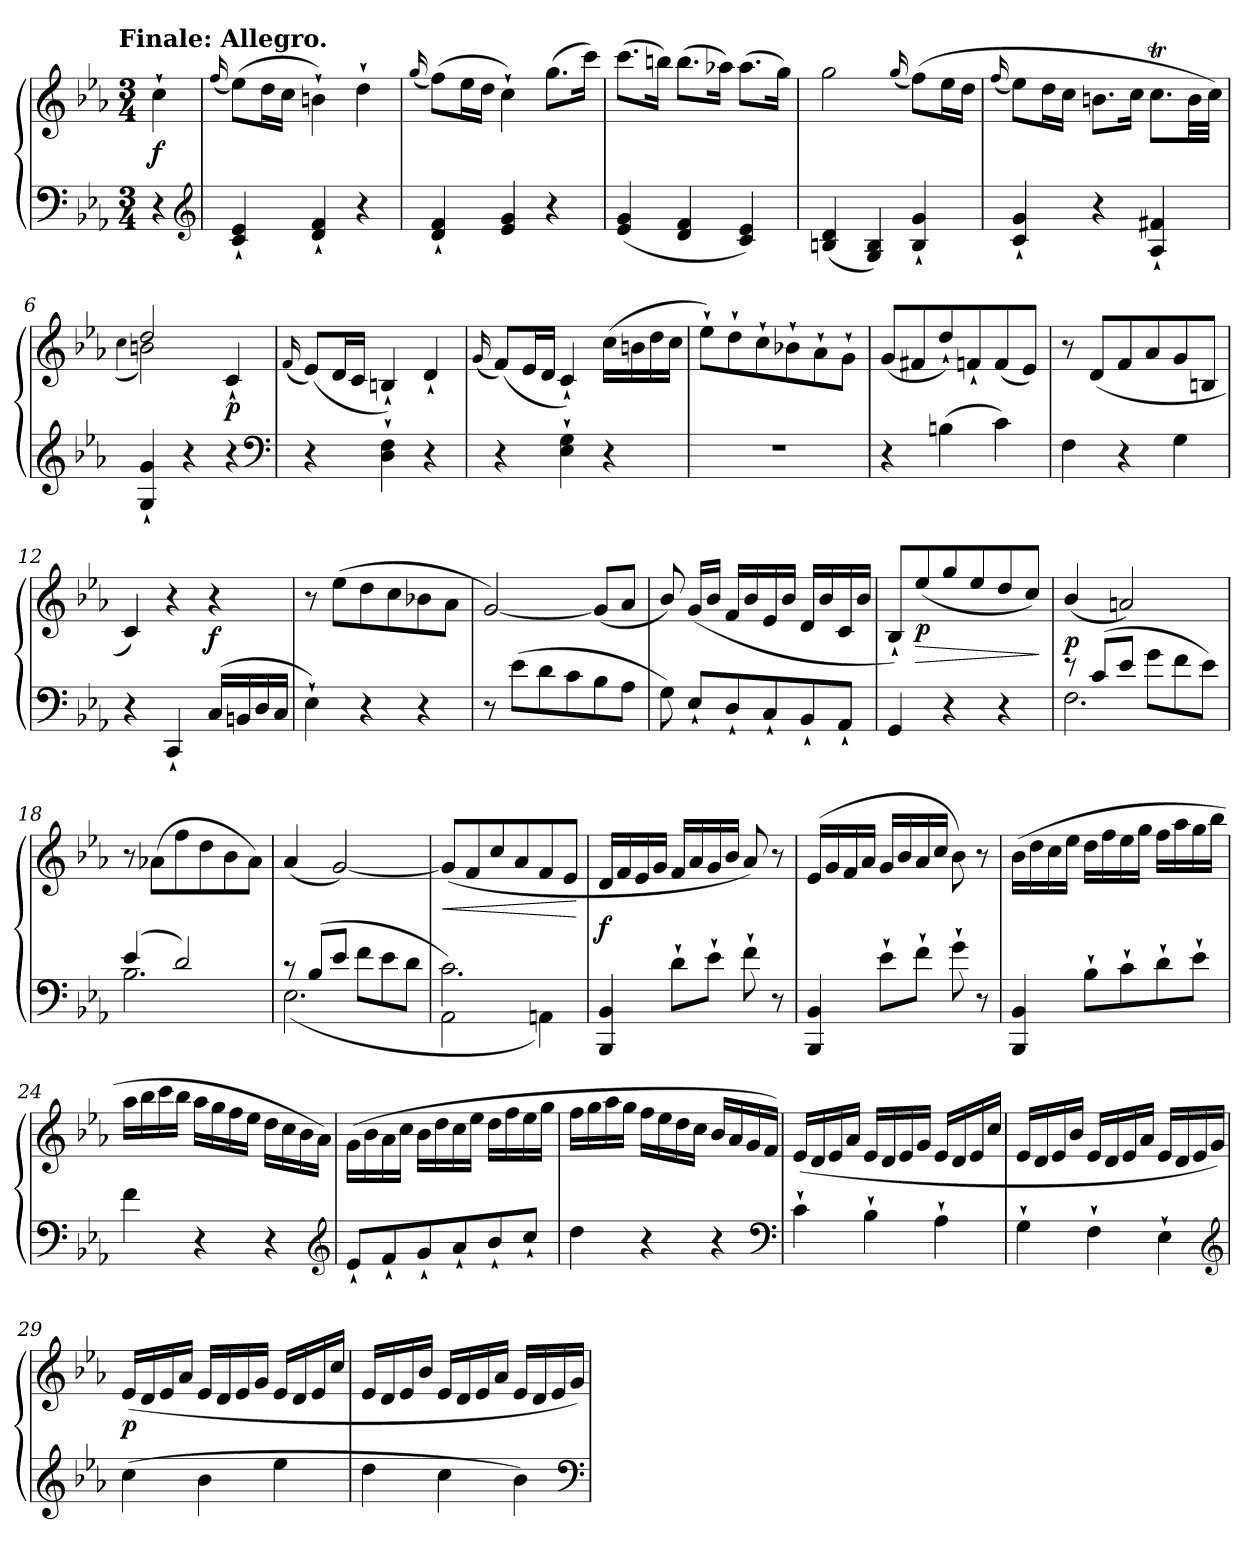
**kern	**kern	**dynam
*part1	*part1	*part1
*staff2	*staff1	*staff1/2
*clefF4	*clefG2	*
*k[b-e-a-]	*k[b-e-a-]	*
*c:	*c:	*
!!LO:TX:omd:t=Finale&colon; Allegro.
*M3/4	*M3/4	*
*MM132	*MM132	*
=	=	=
4r	4cc`	f
*clefG2	*	*
=1	=1	=1
.	(16qqff	.
4c` 4e-`	(8ee-L)	.
.	16ddL	.
.	16ccJJ	.
4d` 4f`	4bn`)	.
4r	4dd`	.
=2	=2	=2
.	(16qqgg	.
4d` 4f`	(8ffL)	.
.	16ee-L	.
.	16ddJJ	.
4e- 4g	4cc`)	.
4r	(8.ggL	.
.	16cccJk)	.
=3	=3	=3
(4e- 4g	(8.cccL	.
.	16bbnJk)	.
4d 4f	(8.bbL	.
.	16aa-XJk)	.
4c 4e-)	(8.aa-L	.
.	16ggJk)	.
=4	=4	=4
(4Bn 4d	2gg	.
4G 4B)	.	.
.	(16qqgg	.
4B` 4g`	(8ffL)	.
.	16ee-L	.
.	16ddJJ	.
=5	=5	=5
.	(16qqff	.
4c` 4g`	8ee-L)	.
.	16ddL	.
.	16ccJJ	.
4r	8.bnL	.
.	16ccJk	.
4A-` 4f#X`	8.ccTL	.
.	32bLL	.
.	32ccJJJ)	.
!!LO:LB:g=z
=6	=6	=6
*	*^	*
.	.	(4qqcc\	.
4G` 4g`	2dd	2bn)	.
4r	.	.	.
4r	4ryy	4c`	p
*	*v	*v	*
*clefF4	*	*
=7	=7	=7
.	(16qqf	.
4r	(8e-L)	.
.	16dL	.
.	16cJJ	.
4D` 4F`	4Bn`)	.
4r	4d`	.
=8	=8	=8
.	(16qqg	.
4r	(8fL)	.
.	16e-L	.
.	16dJJ	.
4E-` 4G`	4c`)	.
4r	(16ccLL	.
.	16bn	.
.	16dd	.
.	16ccJJ	.
=9	=9	=9
2.r	8ee-`L)	.
.	8dd`	.
.	8cc`	.
.	8b-X`	.
.	8a-`	.
.	8g`J	.
=10	=10	=10
4r	(8gL	.
.	8f#X	.
(4Bn	8dd`)	.
.	8fn`	.
4c)	(8f	.
.	8e-J)	.
=11	=11	=11
4F	8r	.
.	(8dL	.
4r	8f	.
.	8a-	.
4G	8g	.
.	8BnJ	.
!!LO:LB:g=z
=12	=12	=12
4r	4c)	.
4CC`	4r	.
(16CLL	4r	f
16BBn	.	.
16D	.	.
16CJJ	.	.
=13	=13	=13
4E-`)	8r	.
.	(8ee-L	.
4r	8dd	.
.	8cc	.
4r	8b-X	.
.	8a-J	.
=14	=14	=14
8r	[2g)	.
(8e-L	.	.
8d	.	.
8c	.	.
8B-	(8gL]	.
8A-J	8a-J	.
=15	=15	=15
8G)	8b-/)	.
8E-`L	(16gLL	.
.	16b-JJ	.
8D`	16fLL	.
.	16b-	.
8C`	16e-	.
.	16b-JJ	.
8BB-`	16dLL	.
.	16b-	.
8AA-`J	16c	.
.	16b-JJ	.
=16	=16	=16
4GG	8B-`L)	.
!	!	!LO:DY:n=1:b
.	(8ee-	> p
4r	8gg	.
.	8ee-	.
4r	8dd	.
.	8ccJ)	.
.	.	]
=17	=17	=17
*^	*	*
8r	2.F	(4b-/	p
(<8cL	.	.	.
8e-J	.	2an)	.
8g\L	.	.	.
8f\	.	.	.
8e-\J)	.	.	.
!!LO:LB:g=z
=18	=18	=18	=18
(4e-	2.B-	8r	.
.	.	(8a-XL	.
2d)	.	8ff	.
.	.	8dd	.
.	.	8b-	.
.	.	8a-J)	.
=19	=19	=19	=19
8rc	(<2.E-	(>4a-	.
(<8B-L	.	.	.
8e-J	.	[2g)	.
8f\L	.	.	.
8e-\	.	.	.
8d\J	.	.	.
=20	=20	=20	=20
2.c\)	2AA-	(8g/L]	<
.	.	8f/	.
.	.	8cc/	.
.	.	8a-/	.
.	4AAn)	8f/	.
.	.	8e-/J	.
*v	*v	*	*
.	.	[
=21	=21	=21
4BBB- 4BB-	16dLL	f
.	16f	.
.	16e-	.
.	16gJJ	.
8d`L	16fLL	.
.	16a-	.
8e-`J	16g	.
.	16b-JJ	.
8f`	8a-)	.
8r	8r	.
=22	=22	=22
4BBB- 4BB-	(16e-LL	.
.	16g	.
.	16f	.
.	16a-JJ	.
8e-`L	16gLL	.
.	16b-	.
8f`J	16a-	.
.	16ccJJ	.
8g`	8b-)	.
8r	8r	.
!!LO:LB:g=z
=23	=23	=23
4BBB- 4BB-	(16b-LL	.
.	16dd	.
.	16cc	.
.	16ee-JJ	.
8B-`L	16ddLL	.
.	16ff	.
8c`	16ee-	.
.	16ggJJ	.
8d`	16ffLL	.
.	16aa-	.
8e-`J	16gg	.
.	16bb-JJ	.
=24	=24	=24
4f	16aa-LL	.
.	16bb-	.
.	16ccc	.
.	16bb-JJ	.
4r	16aa-LL	.
.	16gg	.
.	16ff	.
.	16ee-JJ	.
4r	16ddLL	.
.	16cc	.
.	16b-	.
.	16a-JJ)	.
*clefG2	*	*
=25	=25	=25
8e-`L	(16g\LL	.
.	16b-\	.
8f`	16a-\	.
.	16cc\JJ	.
8g`	16b-LL	.
.	16dd	.
8a-`	16cc	.
.	16ee-JJ	.
8b-`	16ddLL	.
.	16ff	.
8cc`J	16ee-	.
.	16ggJJ	.
=26	=26	=26
4dd	16ffLL	.
.	16gg	.
.	16aa-	.
.	16ggJJ	.
4r	16ffLL	.
.	16ee-	.
.	16dd	.
.	16ccJJ	.
4r	16b-LL	.
.	16a-	.
.	16g	.
.	16fJJ)	.
*clefF4	*	*
!!LO:LB:g=z
=27	=27	=27
4c`	(>16e-LL	.
.	16d	.
.	16e-	.
.	16a-JJ	.
4B-`	16e-LL	.
.	16d	.
.	16e-	.
.	16gJJ	.
4A-`	16e-LL	.
.	16d	.
.	16e-	.
.	16ccJJ	.
=28	=28	=28
4G`	16e-LL	.
.	16d	.
.	16e-	.
.	16b-JJ	.
4F`	16e-LL	.
.	16d	.
.	16e-	.
.	16a-JJ	.
4E-`	16e-LL	.
.	16d	.
.	16e-	.
.	16gJJ)	.
*clefG2	*	*
=29	=29	=29
(4cc	(>16e-LL	p
.	16d	.
.	16e-	.
.	16a-JJ	.
4b-	16e-LL	.
.	16d	.
.	16e-	.
.	16gJJ	.
4ee-	16e-LL	.
.	16d	.
.	16e-	.
.	16ccJJ	.
=30	=30	=30
4dd	16e-LL	.
.	16d	.
.	16e-	.
.	16b-JJ	.
4cc	16e-LL	.
.	16d	.
.	16e-	.
.	16a-JJ	.
4b-)	16e-LL	.
.	16d	.
.	16e-	.
.	16gJJ)	.
*clefF4	*	*
=	=	=
*-	*-	*-
